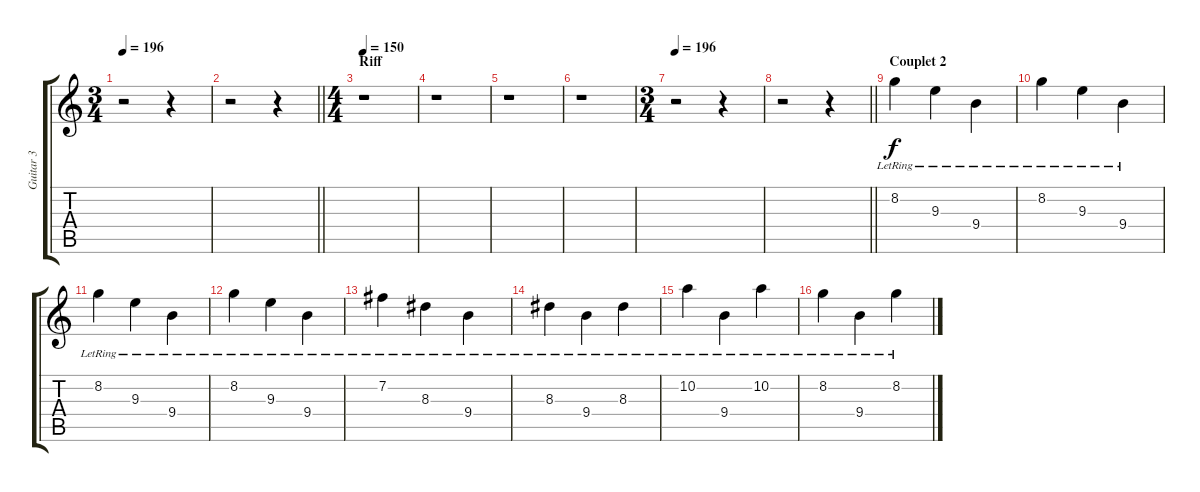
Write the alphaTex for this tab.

\track ("Guitar 3" "Guitar 3") {instrument distortionguitar}
\staff {score tabs}
\tuning (E4 B3 G3 D3 A2 E2) {hide}
\ts (3 4)
\tempo 196
\clef g2
\ks c
r.2{dy f} r.4 |
\barLineRight lightlight
r.2 r.4 |
\ts (4 4)
\section ("" "Riff")
\tempo 150
r.1 |
r.1 |
r.1 |
r.1 |
\ts (3 4)
\tempo 196
r.2 r.4 |
\barLineRight lightlight
r.2 r.4 |
\section ("" "Couplet 2")
8.2{lr}.4{volume 9} 9.3{lr}.4 9.4{lr}.4 |
8.2{lr}.4 9.3{lr}.4 9.4{lr}.4 |
8.2{lr}.4 9.3{lr}.4 9.4{lr}.4 |
8.2{lr}.4 9.3{lr}.4 9.4{lr}.4 |
7.2{lr}.4 8.3{lr}.4 9.4{lr}.4 |
8.3{lr}.4 9.4{lr}.4 8.3{lr}.4 |
10.2{lr}.4 9.4{lr}.4 10.2{lr}.4 |
8.2{lr}.4 9.4{lr}.4 8.2{lr}.4
